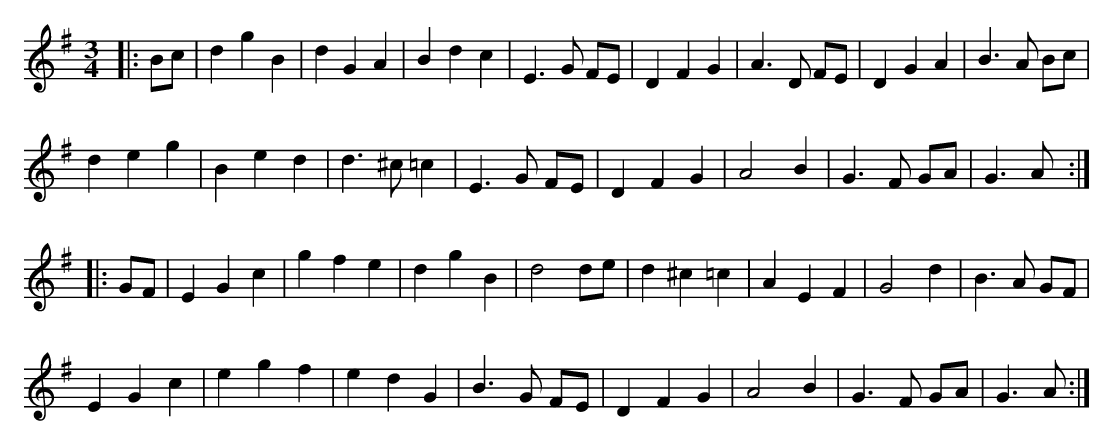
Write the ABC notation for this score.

X:1
M:3/4
K:G
|:Bc|d2 g2 B2|d2 G2 A2|B2 d2 c2|E3 G FE|D2 F2 G2|A3 D FE|D2 G2 A2|B3 A Bc|
d2 e2 g2|B2 e2 d2|d3 ^c =c2|E3 G FE|D2 F2 G2|A4 B2|G3 F GA|G3 A:|
|:GF|E2 G2 c2|g2 f2 e2|d2 g2 B2|d4 de|d2 ^c2 =c2|A2 E2 F2|G4 d2|B3 A GF|
E2 G2 c2|e2 g2 f2|e2 d2 G2|B3 G FE|D2 F2 G2|A4 B2|G3 F GA|G3 A:|
